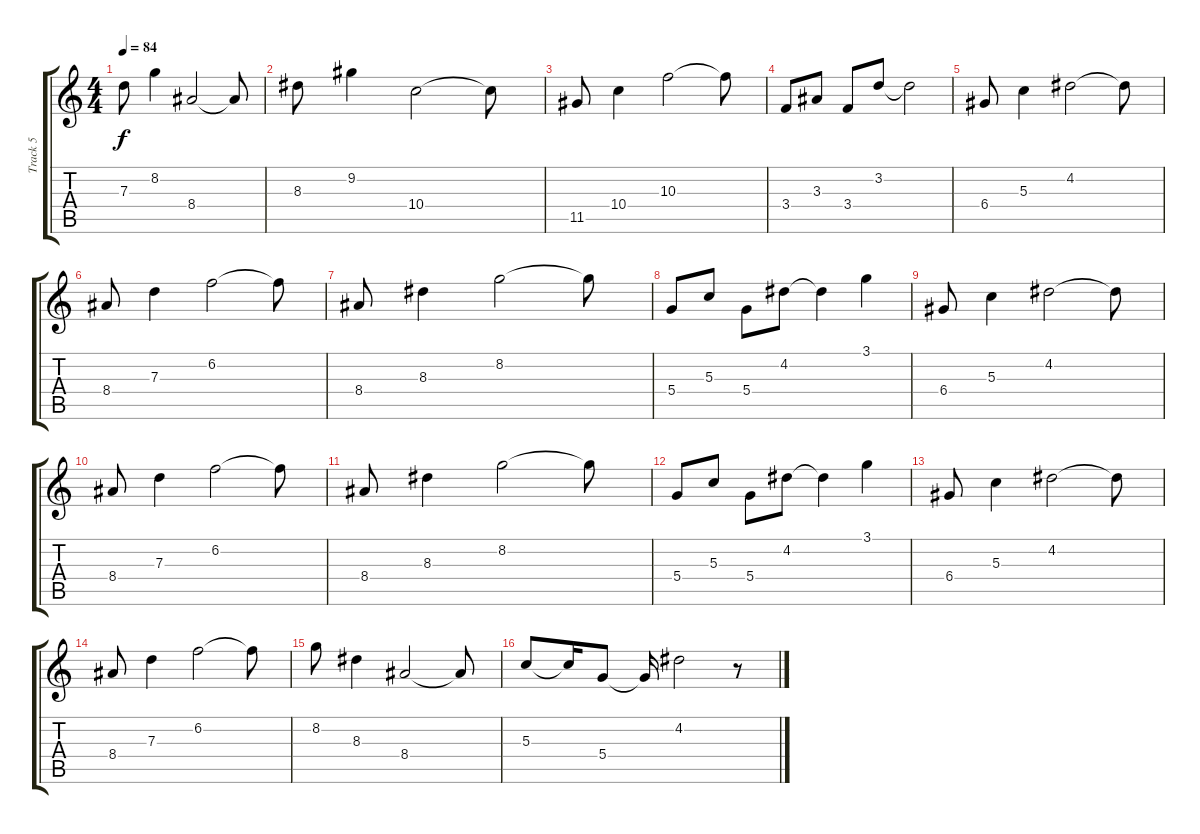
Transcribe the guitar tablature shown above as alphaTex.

\track ("Track 5" "Track 5") {instrument electricguitarclean}
\staff {score tabs}
\tuning (E4 B3 G3 D3 A2 E2) {hide}
\ts (4 4)
\tempo 84
\clef g2
\ks c
7.3.8{dy f} 8.2.4 8.4.2 8.4{t}.8 |
8.3.8 9.2.4 10.4.2 10.4{t}.8 |
11.5.8 10.4.4 10.3.2 10.3{t}.8 |
3.4.8 3.3.8 3.4.8 3.2.8 3.2{t}.2 |
6.4.8 5.3.4 4.2.2 4.2{t}.8 |
8.4.8 7.3.4 6.2.2 6.2{t}.8 |
8.4.8 8.3.4 8.2.2 8.2{t}.8 |
5.4.8 5.3.8 5.4.8 4.2.8 4.2{t}.4 3.1.4 |
6.4.8 5.3.4 4.2.2 4.2{t}.8 |
8.4.8 7.3.4 6.2.2 6.2{t}.8 |
8.4.8 8.3.4 8.2.2 8.2{t}.8 |
5.4.8 5.3.8 5.4.8 4.2.8 4.2{t}.4 3.1.4 |
6.4.8 5.3.4 4.2.2 4.2{t}.8 |
8.4.8 7.3.4 6.2.2 6.2{t}.8 |
8.2.8 8.3.4 8.4.2 8.4{t}.8 |
5.3.8 5.3{t}.16 5.4.8 5.4{t}.16 4.2.2 r.8
